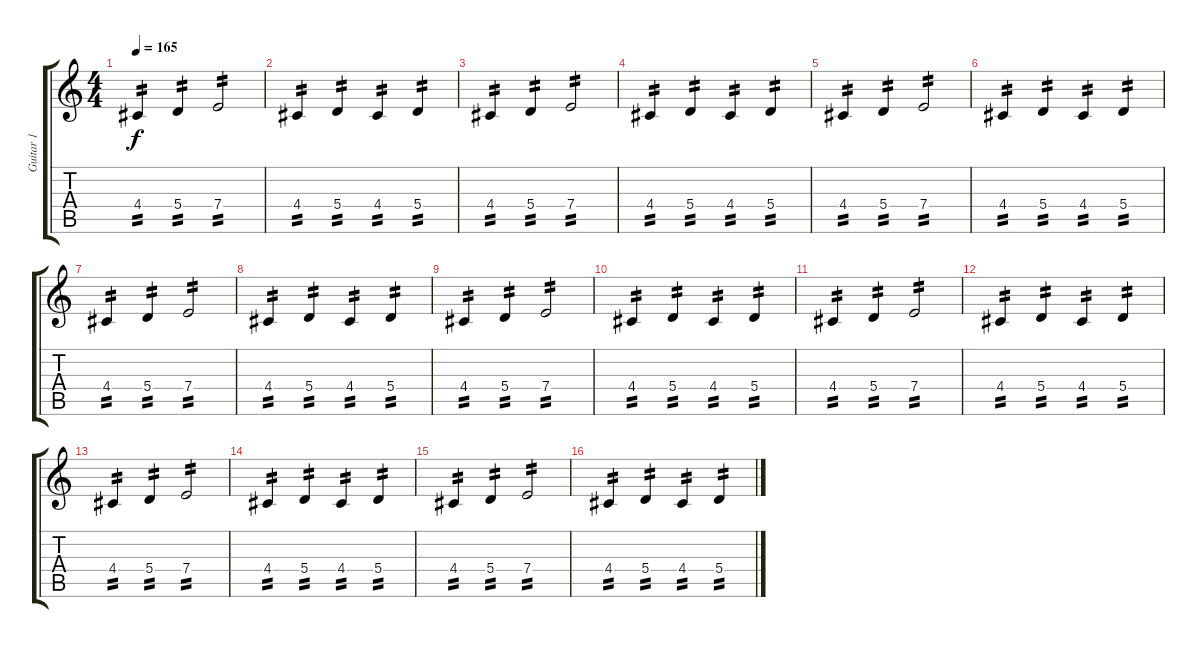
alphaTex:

\track ("Guitar 1" "Guitar 1") {instrument distortionguitar}
\staff {score tabs}
\tuning (B3 Gb3 D3 A2 E2 B1) {hide}
\ts (4 4)
\tempo 165
\clef g2
\ks aminor
4.4.4{tp 2 dy f} 5.4.4{tp 2} 7.4.2{tp 2} |
4.4.4{tp 2} 5.4.4{tp 2} 4.4.4{tp 2} 5.4.4{tp 2} |
4.4.4{tp 2} 5.4.4{tp 2} 7.4.2{tp 2} |
4.4.4{tp 2} 5.4.4{tp 2} 4.4.4{tp 2} 5.4.4{tp 2} |
4.4.4{tp 2} 5.4.4{tp 2} 7.4.2{tp 2} |
4.4.4{tp 2} 5.4.4{tp 2} 4.4.4{tp 2} 5.4.4{tp 2} |
4.4.4{tp 2} 5.4.4{tp 2} 7.4.2{tp 2} |
4.4.4{tp 2} 5.4.4{tp 2} 4.4.4{tp 2} 5.4.4{tp 2} |
4.4.4{tp 2} 5.4.4{tp 2} 7.4.2{tp 2} |
4.4.4{tp 2} 5.4.4{tp 2} 4.4.4{tp 2} 5.4.4{tp 2} |
4.4.4{tp 2} 5.4.4{tp 2} 7.4.2{tp 2} |
4.4.4{tp 2} 5.4.4{tp 2} 4.4.4{tp 2} 5.4.4{tp 2} |
4.4.4{tp 2} 5.4.4{tp 2} 7.4.2{tp 2} |
4.4.4{tp 2} 5.4.4{tp 2} 4.4.4{tp 2} 5.4.4{tp 2} |
4.4.4{tp 2} 5.4.4{tp 2} 7.4.2{tp 2} |
4.4.4{tp 2} 5.4.4{tp 2} 4.4.4{tp 2} 5.4.4{tp 2}
